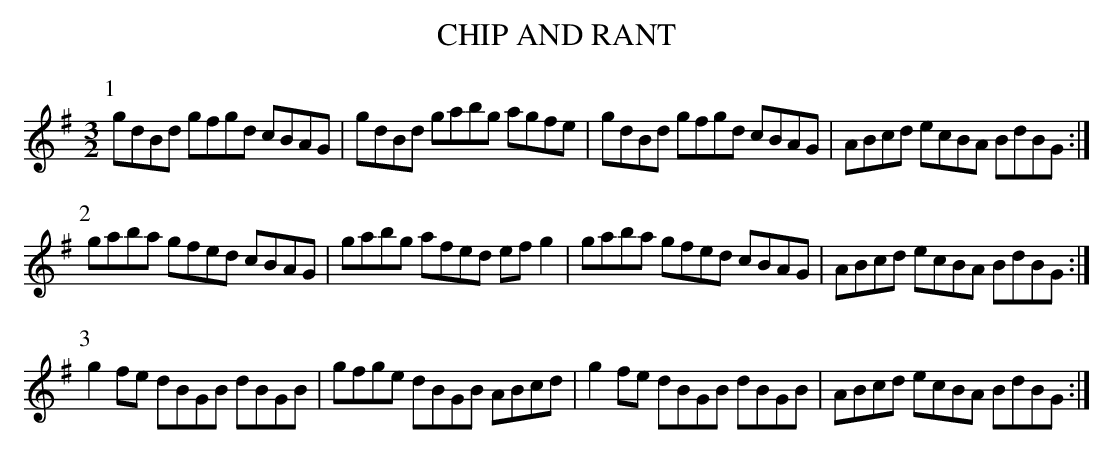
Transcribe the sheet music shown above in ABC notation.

X:1
T:CHIP AND RANT
M:3/2
L:1/8
K:G
P:1
gdBd gfgd cBAG | gdBd gabg agfe | gdBd gfgd cBAG | ABcd ecBA BdBG :|
P:2
gaba gfed cBAG | gabg afed ef g2 | gaba gfed cBAG | ABcd ecBA BdBG :|
P:3
g2 fe dBGB dBGB | gfge dBGB ABcd | g2 fe dBGB dBGB | ABcd ecBA BdBG :|
